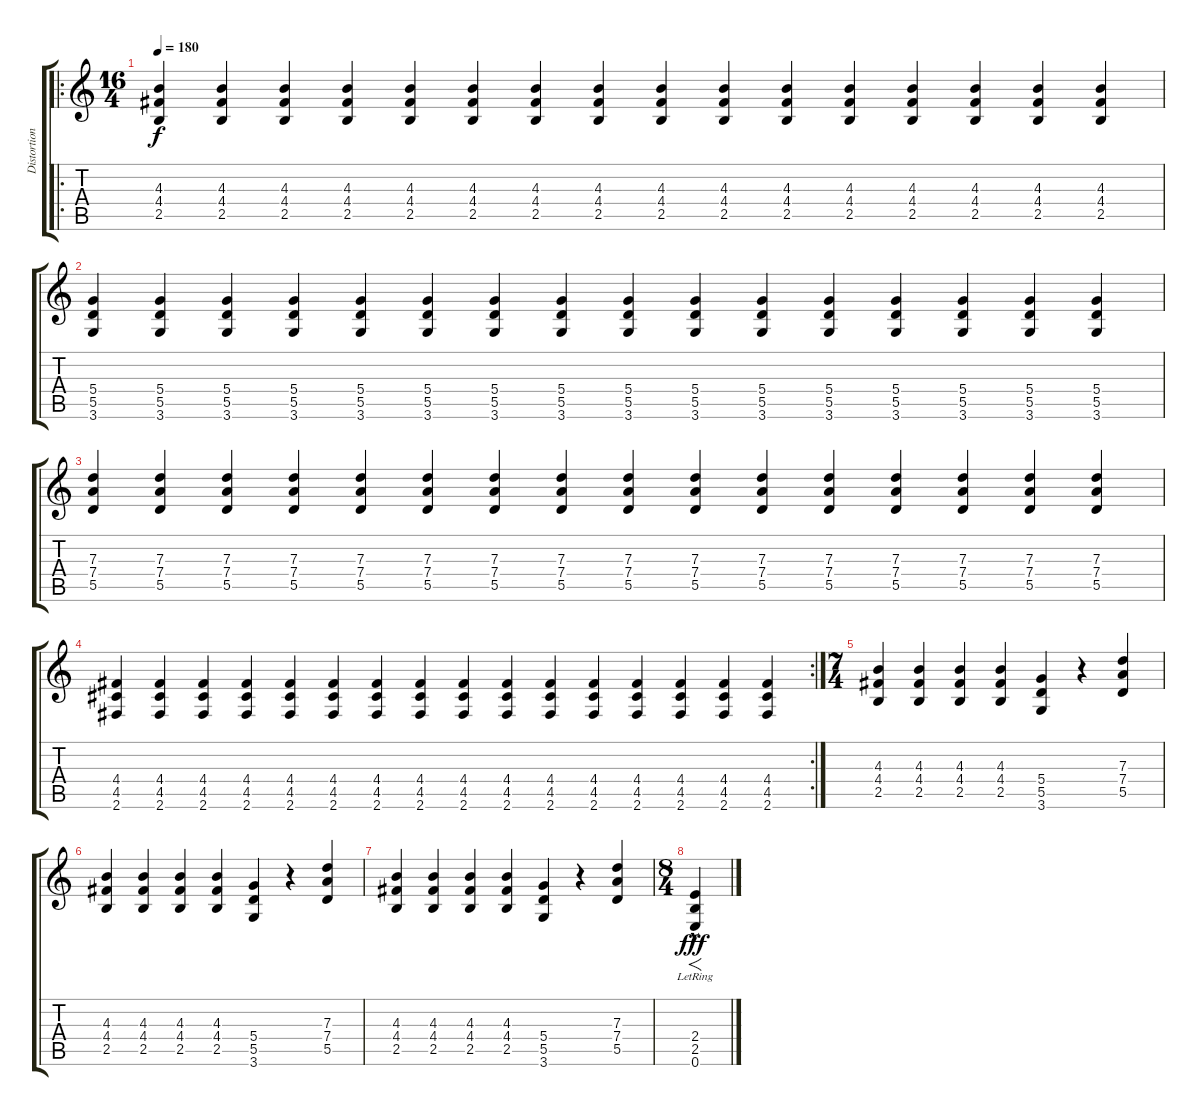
\track ("Distortion Guitar" "Distortion") {instrument distortionguitar}
\staff {score tabs}
\tuning (E4 B3 G3 D3 A2 E2) {hide}
\ro
\ts (16 4)
\tempo 180
\clef g2
\ks c
(4.3 4.4 2.5).4{dy f} (4.3 4.4 2.5).4 (4.3 4.4 2.5).4 (4.3 4.4 2.5).4 (4.3 4.4 2.5).4 (4.3 4.4 2.5).4 (4.3 4.4 2.5).4 (4.3 4.4 2.5).4 (4.3 4.4 2.5).4 (4.3 4.4 2.5).4 (4.3 4.4 2.5).4 (4.3 4.4 2.5).4 (4.3 4.4 2.5).4 (4.3 4.4 2.5).4 (4.3 4.4 2.5).4 (4.3 4.4 2.5).4 |
(5.4 5.5 3.6).4 (5.4 5.5 3.6).4 (5.4 5.5 3.6).4 (5.4 5.5 3.6).4 (5.4 5.5 3.6).4 (5.4 5.5 3.6).4 (5.4 5.5 3.6).4 (5.4 5.5 3.6).4 (5.4 5.5 3.6).4 (5.4 5.5 3.6).4 (5.4 5.5 3.6).4 (5.4 5.5 3.6).4 (5.4 5.5 3.6).4 (5.4 5.5 3.6).4 (5.4 5.5 3.6).4 (5.4 5.5 3.6).4 |
(7.3 7.4 5.5).4 (7.3 7.4 5.5).4 (7.3 7.4 5.5).4 (7.3 7.4 5.5).4 (7.3 7.4 5.5).4 (7.3 7.4 5.5).4 (7.3 7.4 5.5).4 (7.3 7.4 5.5).4 (7.3 7.4 5.5).4 (7.3 7.4 5.5).4 (7.3 7.4 5.5).4 (7.3 7.4 5.5).4 (7.3 7.4 5.5).4 (7.3 7.4 5.5).4 (7.3 7.4 5.5).4 (7.3 7.4 5.5).4 |
\rc 2
(4.4 4.5 2.6).4 (4.4 4.5 2.6).4 (4.4 4.5 2.6).4 (4.4 4.5 2.6).4 (4.4 4.5 2.6).4 (4.4 4.5 2.6).4 (4.4 4.5 2.6).4 (4.4 4.5 2.6).4 (4.4 4.5 2.6).4 (4.4 4.5 2.6).4 (4.4 4.5 2.6).4 (4.4 4.5 2.6).4 (4.4 4.5 2.6).4 (4.4 4.5 2.6).4 (4.4 4.5 2.6).4 (4.4 4.5 2.6).4 |
\ts (7 4)
(4.3 4.4 2.5).4 (4.3 4.4 2.5).4 (4.3 4.4 2.5).4 (4.3 4.4 2.5).4 (5.4 5.5 3.6).4 r.4 (7.3 7.4 5.5).4 |
(4.3 4.4 2.5).4 (4.3 4.4 2.5).4 (4.3 4.4 2.5).4 (4.3 4.4 2.5).4 (5.4 5.5 3.6).4 r.4 (7.3 7.4 5.5).4 |
(4.3 4.4 2.5).4 (4.3 4.4 2.5).4 (4.3 4.4 2.5).4 (4.3 4.4 2.5).4 (5.4 5.5 3.6).4 r.4 (7.3 7.4 5.5).4 |
\ts (8 4)
(2.4{hac lr} 2.5{hac lr} 0.6{hac lr}).4{f dy fff}
